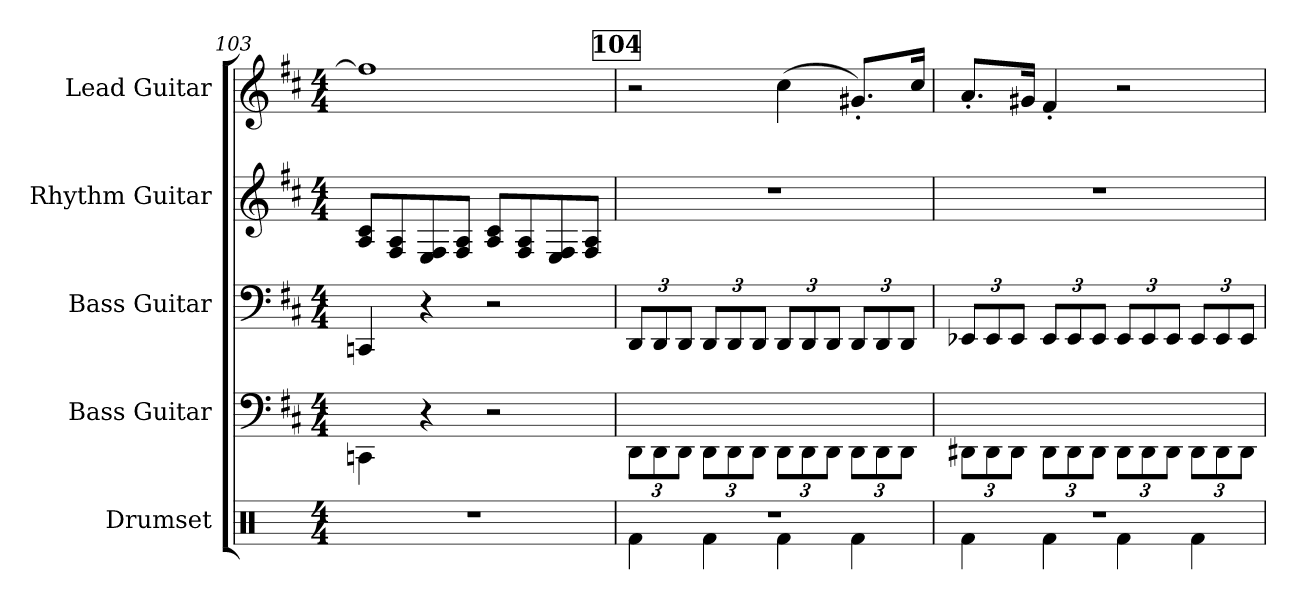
**kern	**kern	**kern	**kern	**kern
*part5	*part4	*part3	*part2	*part1
*staff5	*staff4	*staff3	*staff2	*staff1
*I"Drumset	*I"Bass Guitar	*I"Bass Guitar	*I"Rhythm Guitar	*I"Lead Guitar
*I'Drs.	*I'Bass	*I'Bass	*I'Rt.	*I'Ld.
*clefX	*	*clefF4	*clefG2	*clefG2
*k[]	*k[f#c#]	*k[f#c#]	*k[f#c#]	*k[f#c#]
*M4/4	*M4/4	*M4/4	*M4/4	*M4/4
=103	=103	=103	=103	=103
1r	4CC\	4CCn/	8A/ 8c#/L	1ff]
.	.	.	8F#/ 8A/	.
.	4r	4r	8E/ 8F#/	.
.	.	.	8F#/ 8A/J	.
.	2r	2r	8A/ 8c#/L	.
.	.	.	8F#/ 8A/	.
.	.	.	8E/ 8F#/	.
.	.	.	8F#/ 8A/J	.
!!LO:REH:place=s1:a:B:fs=14:t=104
=104	=104	=104	=104	=104
*^	*	*	*	*
*	*	*Xbrackettup	*Xbrackettup	*	*
1r	4Rf\	12DD\L	12DD/L	1r	2r
.	.	12DD\	12DD/	.	.
.	.	12DD\J	12DD/J	.	.
.	4Rf\	12DD\L	12DD/L	.	.
.	.	12DD\	12DD/	.	.
.	.	12DD\J	12DD/J	.	.
.	4Rf\	12DD\L	12DD/L	.	(4cc#\
.	.	12DD\	12DD/	.	.
.	.	12DD\J	12DD/J	.	.
.	4Rf\	12DD\L	12DD/L	.	8.g#X'/L)
.	.	12DD\	12DD/	.	.
.	.	12DD\J	12DD/J	.	.
.	.	.	.	.	16cc#/Jk
!!LO:PB:g=z
=105	=105	=105	=105	=105	=105
1r	4Rf\	12DD#\L	12EE-X/L	1r	8.a'/L
.	.	12DD#\	12EE-/	.	.
.	.	12DD#\J	12EE-/J	.	.
.	.	.	.	.	16g#X/Jk
.	4Rf\	12DD#\L	12EE-/L	.	4f#'/
.	.	12DD#\	12EE-/	.	.
.	.	12DD#\J	12EE-/J	.	.
.	4Rf\	12DD#\L	12EE-/L	.	2r
.	.	12DD#\	12EE-/	.	.
.	.	12DD#\J	12EE-/J	.	.
.	4Rf\	12DD#\L	12EE-/L	.	.
.	.	12DD#\	12EE-/	.	.
.	.	12DD#\J	12EE-/J	.	.
*v	*v	*	*	*	*
=	=	=	=	=
*-	*-	*-	*-	*-
